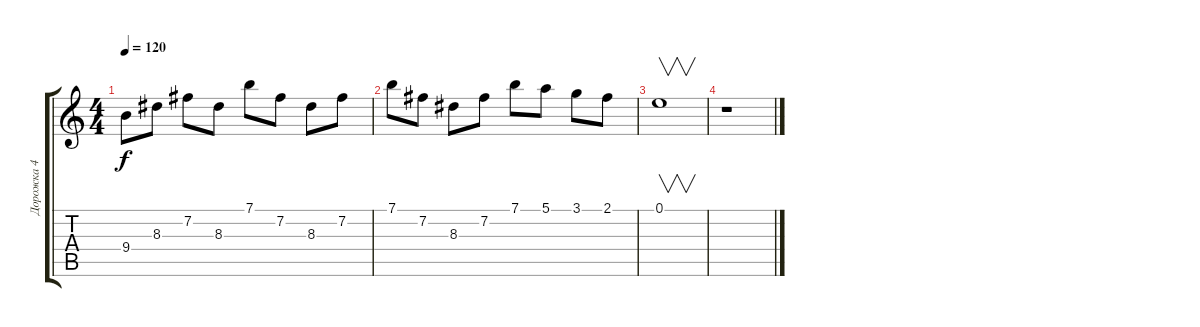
\track ("Дорожка 4" "Дорожка 4") {instrument overdrivenguitar}
\staff {score tabs}
\tuning (E4 B3 G3 D3 A2 E2) {hide}
\ts (4 4)
\tempo 120
\clef g2
\ks c
9.4.8{dy f} 8.3.8 7.2.8 8.3.8 7.1.8 7.2.8 8.3.8 7.2.8 |
7.1.8 7.2.8 8.3.8 7.2.8 7.1.8 5.1.8 3.1.8 2.1.8 |
0.1.1{v} |
r.1
